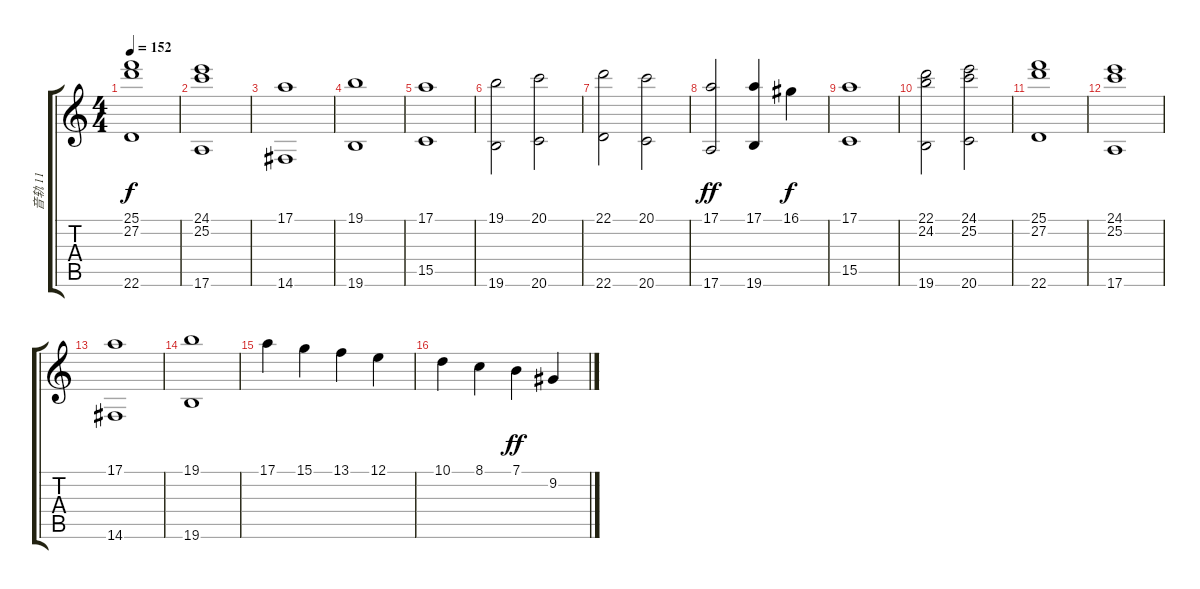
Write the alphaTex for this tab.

\track ("音轨 11" "音轨 11") {instrument stringensemble2}
\staff {score tabs}
\tuning (E4 B3 G3 D3 A2 E2) {hide}
\ts (4 4)
\tempo 152
\clef g2
\ks c
(25.1 27.2 22.6).1{dy f} |
(24.1 25.2 17.6).1 |
(17.1 14.6).1 |
(19.1 19.6).1 |
(17.1 15.5).1 |
(19.1 19.6).2 (20.1 20.6).2 |
(22.1 22.6).2 (20.1 20.6).2 |
(17.1 17.6).2{dy ff} (17.1 19.6).4 16.1.4{dy f} |
(17.1 15.5).1 |
(22.1 24.2 19.6).2 (24.1 25.2 20.6).2 |
(25.1 27.2 22.6).1 |
(24.1 25.2 17.6).1 |
(17.1 14.6).1 |
(19.1 19.6).1 |
17.1.4 15.1.4 13.1.4 12.1.4 |
10.1.4 8.1.4 7.1.4{dy ff} 9.2.4
